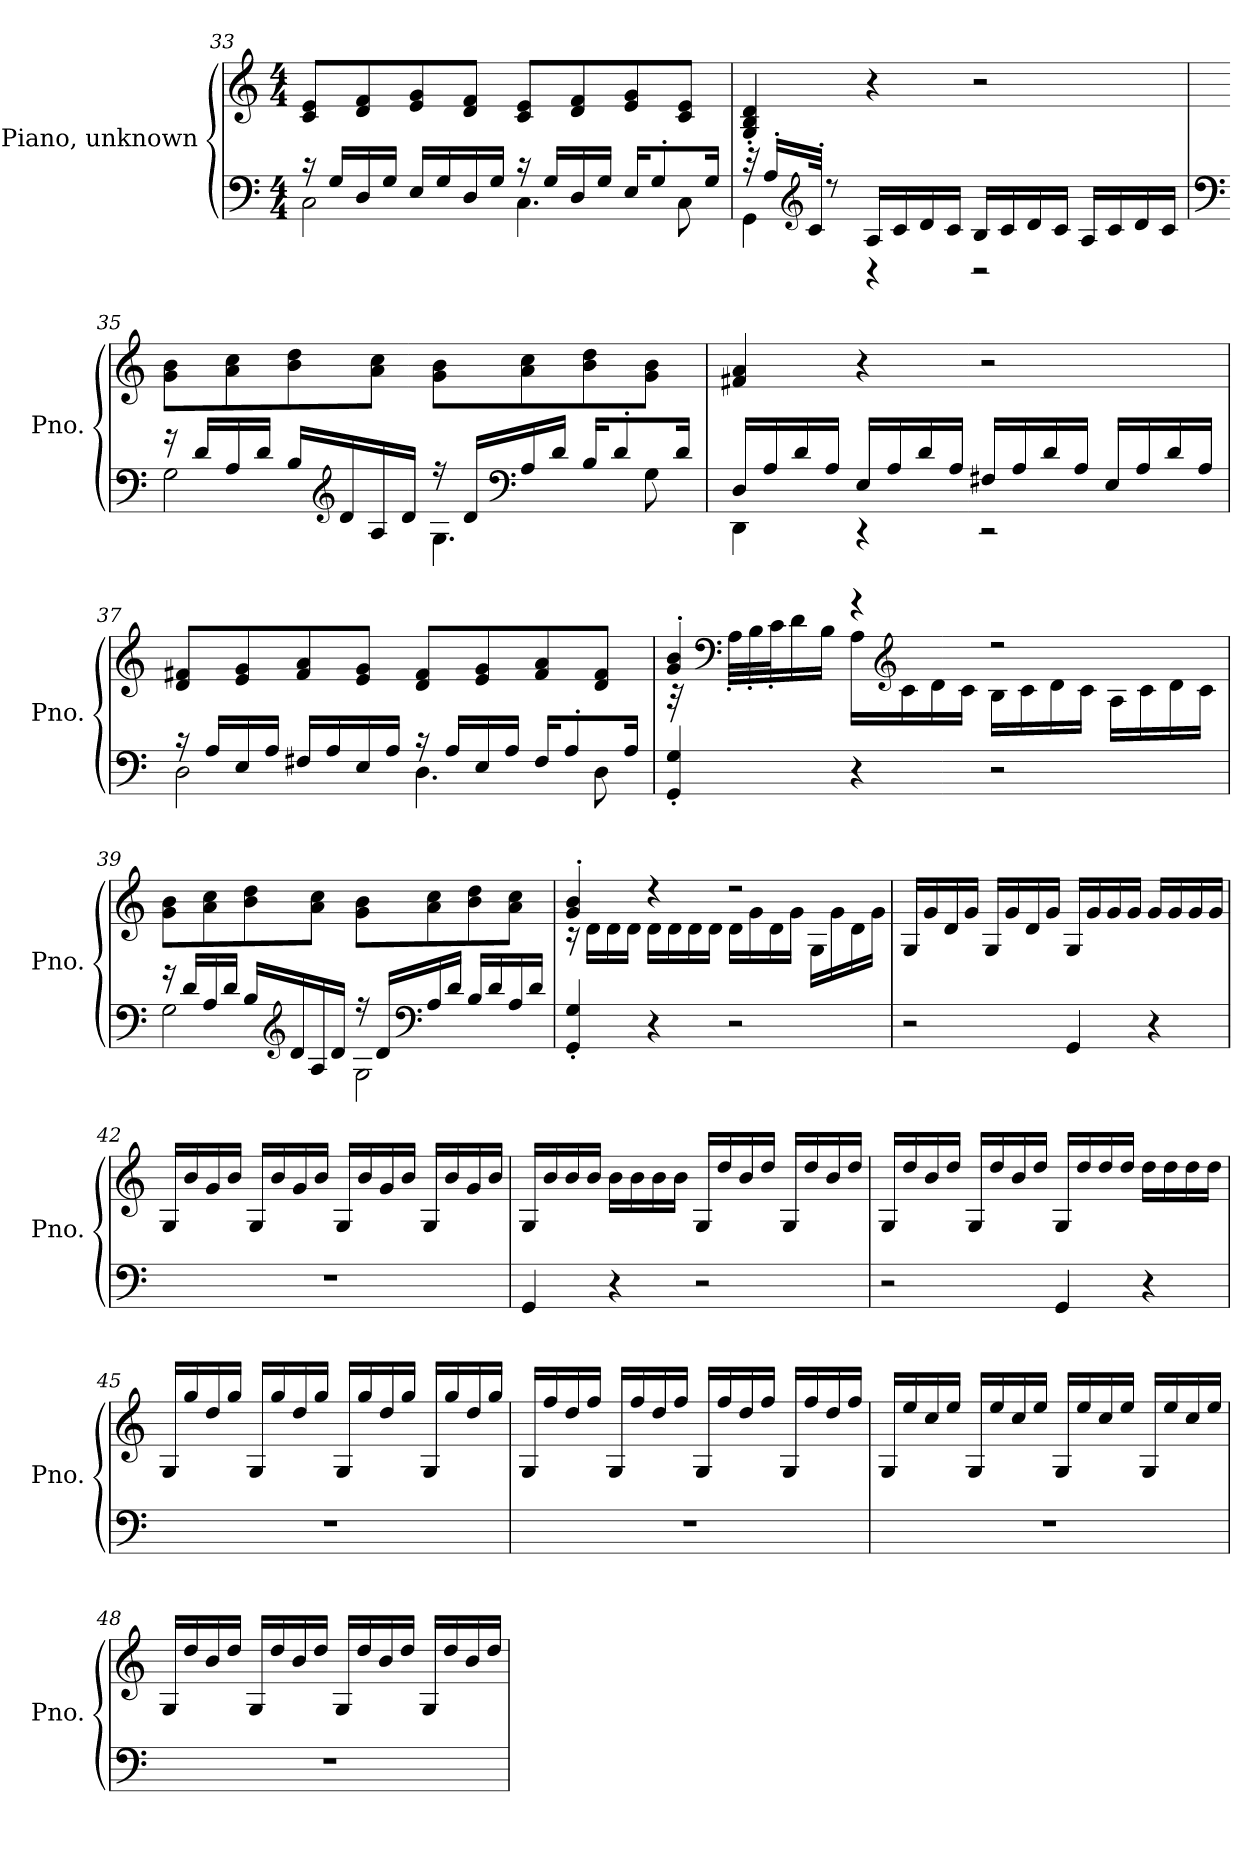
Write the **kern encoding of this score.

**kern	**kern
*part1	*part1
*staff2	*staff1
*I"Piano, unknown	*
*I'Pno.	*
!!LO:LB:g=z
*clefF4	*clefG2
*k[]	*k[]
*M4/4	*M4/4
=33	=33
*^	*
16r	2C\	8c/ 8e/L
16G/LL	.	.
16D/	.	8d/ 8f/
16G/JJ	.	.
16E/LL	.	8e/ 8g/
16G/	.	.
16D/	.	8d/ 8f/J
16G/JJ	.	.
16r	4.C\	8c/ 8e/L
16G/LL	.	.
16D/	.	8d/ 8f/
16G/JJ	.	.
16E/KL	.	8e/ 8g/
8G'/	.	.
.	8C\	8c/ 8e/J
16G/Jk	.	.
=34	=34	=34
32r	4GG\	4G/' 4B/' 4d/'
16A'/LL	.	.
*clefG2	*	*
32c'/JJk	.	.
8r	.	.
16A/LL	4r	4r
16c/	.	.
16d/	.	.
16c/JJ	.	.
16B/LL	2r	2r
16c/	.	.
16d/	.	.
16c/JJ	.	.
16A/LL	.	.
16c/	.	.
16d/	.	.
16c/JJ	.	.
!!LO:LB:g=z
=35	=35	=35
*clefF4	*	*
16r	2G\	8g\ 8b\L
16d/LL	.	.
16A/	.	8a\ 8cc\
16d/JJ	.	.
16B/LL	.	8b\ 8dd\
*clefG2	*	*
16d/	.	.
16A/	.	8a\ 8cc\J
16d/JJ	.	.
16r	4.G\	8g\ 8b\L
16d/LL	.	.
*clefF4	*	*
16A/	.	8a\ 8cc\
16d/JJ	.	.
16B/KL	.	8b\ 8dd\
8d'/	.	.
.	8G\	8g\ 8b\J
16d/Jk	.	.
=36	=36	=36
16D/LL	4DD\	4f#X/ 4a/
16A/	.	.
16d/	.	.
16A/JJ	.	.
16E/LL	4r	4r
16A/	.	.
16d/	.	.
16A/JJ	.	.
16F#X/LL	2r	2r
16A/	.	.
16d/	.	.
16A/JJ	.	.
16E/LL	.	.
16A/	.	.
16d/	.	.
16A/JJ	.	.
!!LO:LB:g=z
=37	=37	=37
16r	2D\	8d/ 8f#X/L
16A/LL	.	.
16E/	.	8e/ 8g/
16A/JJ	.	.
16F#X/LL	.	8f#/ 8a/
16A/	.	.
16E/	.	8e/ 8g/J
16A/JJ	.	.
16r	4.D\	8d/ 8f#/L
16A/LL	.	.
16E/	.	8e/ 8g/
16A/JJ	.	.
16F#/KL	.	8f#/ 8a/
8A'/	.	.
.	8D\	8d/ 8f#/J
16A/Jk	.	.
*v	*v	*
=38	=38
*	*^
4GG/' 4G/'	4g/' 4b/'	32r
*	*clefF4	*
.	.	32A'\LLL
.	.	32B'\
.	.	32c'\J
.	.	16d\
.	.	16B\JJ
4r	4r	16A\LL
*	*clefG2	*
.	.	16c\
.	.	16d\
.	.	16c\JJ
2r	2r	16B\LL
.	.	16c\
.	.	16d\
.	.	16c\JJ
.	.	16A\LL
.	.	16c\
.	.	16d\
.	.	16c\JJ
*	*v	*v
!!LO:LB:g=z
=39	=39
*^	*
16r	2G\	8g\ 8b\L
16d/LL	.	.
16A/	.	8a\ 8cc\
16d/JJ	.	.
16B/LL	.	8b\ 8dd\
*clefG2	*	*
16d/	.	.
16A/	.	8a\ 8cc\J
16d/JJ	.	.
16r	2G\	8g\ 8b\L
16d/LL	.	.
*clefF4	*	*
16A/	.	8a\ 8cc\
16d/JJ	.	.
16B/LL	.	8b\ 8dd\
16d/	.	.
16A/	.	8a\ 8cc\J
16d/JJ	.	.
*v	*v	*
=40	=40
*	*^
4GG/' 4G/'	4g/' 4b/'	16r
.	.	16d\LL
.	.	16d\
.	.	16d\JJ
4r	4r	16d\LL
.	.	16d\
.	.	16d\
.	.	16d\JJ
2r	2r	16d\LL
.	.	16g\
.	.	16d\
.	.	16g\JJ
.	.	16G\LL
.	.	16g\
.	.	16d\
.	.	16g\JJ
*	*v	*v
!!LO:PB:g=z
=41	=41
2r	16G/LL
.	16g/
.	16d/
.	16g/JJ
.	16G/LL
.	16g/
.	16d/
.	16g/JJ
4GG/	16G/LL
.	16g/
.	16g/
.	16g/JJ
4r	16g/LL
.	16g/
.	16g/
.	16g/JJ
=42	=42
1r	16G/LL
.	16b/
.	16g/
.	16b/JJ
.	16G/LL
.	16b/
.	16g/
.	16b/JJ
.	16G/LL
.	16b/
.	16g/
.	16b/JJ
.	16G/LL
.	16b/
.	16g/
.	16b/JJ
=43	=43
4GG/	16G/LL
.	16b/
.	16b/
.	16b/JJ
4r	16b\LL
.	16b\
.	16b\
.	16b\JJ
2r	16G/LL
.	16dd/
.	16b/
.	16dd/JJ
.	16G/LL
.	16dd/
.	16b/
.	16dd/JJ
!!LO:LB:g=z
=44	=44
2r	16G/LL
.	16dd/
.	16b/
.	16dd/JJ
.	16G/LL
.	16dd/
.	16b/
.	16dd/JJ
4GG/	16G/LL
.	16dd/
.	16dd/
.	16dd/JJ
4r	16dd\LL
.	16dd\
.	16dd\
.	16dd\JJ
=45	=45
1r	16G/LL
.	16gg/
.	16dd/
.	16gg/JJ
.	16G/LL
.	16gg/
.	16dd/
.	16gg/JJ
.	16G/LL
.	16gg/
.	16dd/
.	16gg/JJ
.	16G/LL
.	16gg/
.	16dd/
.	16gg/JJ
=46	=46
1r	16G/LL
.	16ff/
.	16dd/
.	16ff/JJ
.	16G/LL
.	16ff/
.	16dd/
.	16ff/JJ
.	16G/LL
.	16ff/
.	16dd/
.	16ff/JJ
.	16G/LL
.	16ff/
.	16dd/
.	16ff/JJ
!!LO:LB:g=z
=47	=47
1r	16G/LL
.	16ee/
.	16cc/
.	16ee/JJ
.	16G/LL
.	16ee/
.	16cc/
.	16ee/JJ
.	16G/LL
.	16ee/
.	16cc/
.	16ee/JJ
.	16G/LL
.	16ee/
.	16cc/
.	16ee/JJ
=48	=48
1r	16G/LL
.	16dd/
.	16b/
.	16dd/JJ
.	16G/LL
.	16dd/
.	16b/
.	16dd/JJ
.	16G/LL
.	16dd/
.	16b/
.	16dd/JJ
.	16G/LL
.	16dd/
.	16b/
.	16dd/JJ
=	=
*-	*-
